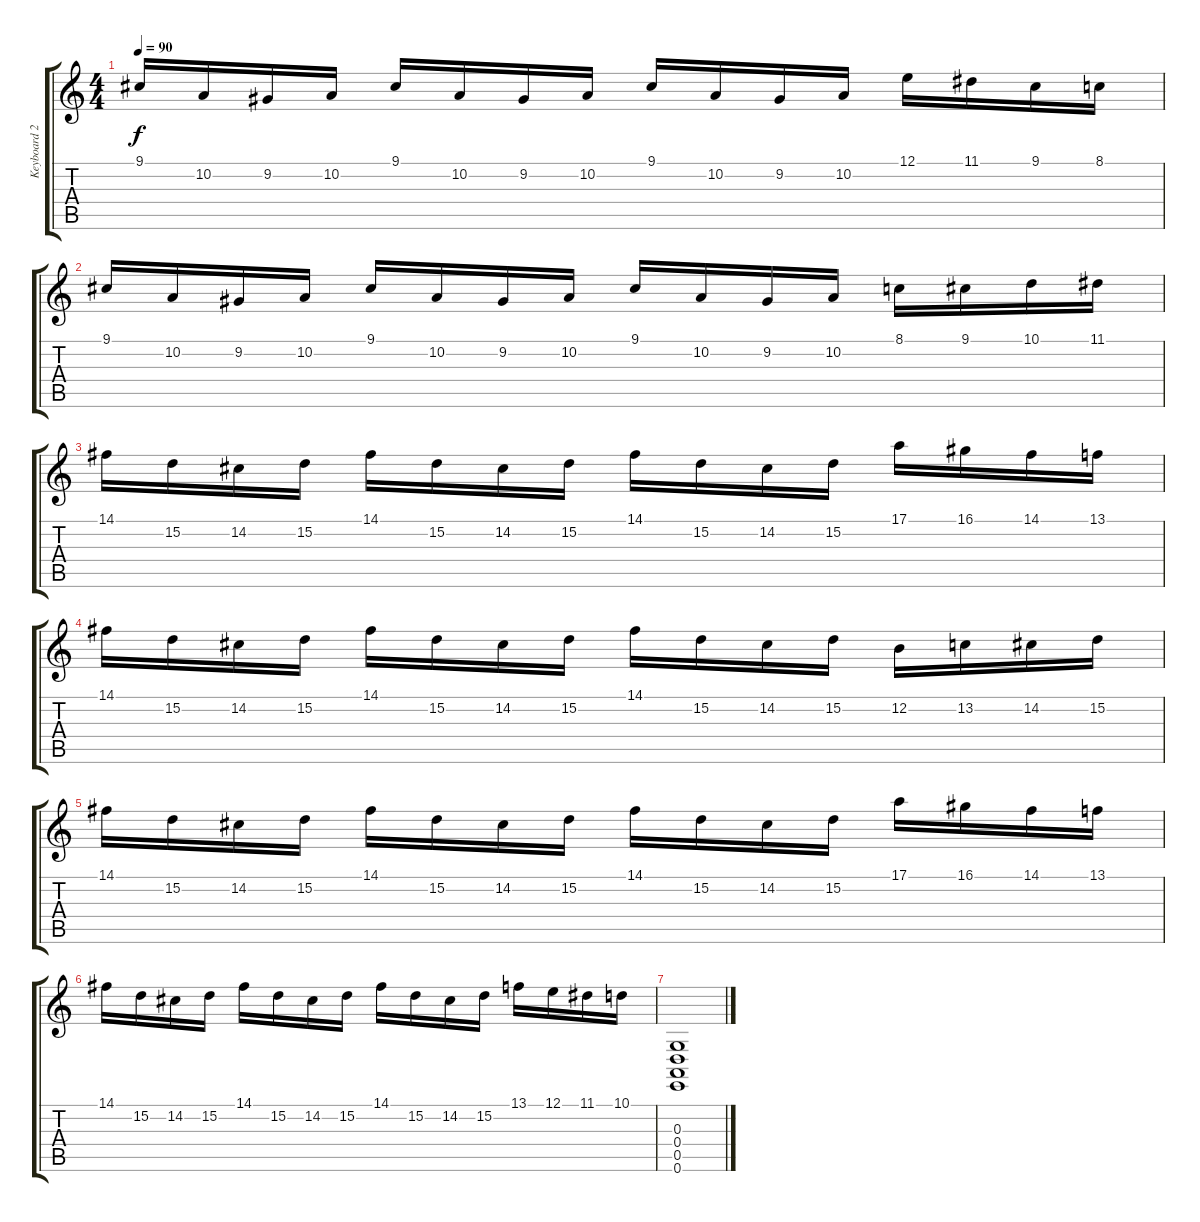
\track ("Keyboard 2." "Keyboard 2") {instrument agogo}
\staff {score tabs}
\tuning (E4 B3 G3 D3 A2 E2) {hide}
\ts (4 4)
\tempo 90
\clef g2
\ks c
9.1.16{dy f} 10.2.16 9.2.16 10.2.16 9.1.16 10.2.16 9.2.16 10.2.16 9.1.16 10.2.16 9.2.16 10.2.16 12.1.16 11.1.16 9.1.16 8.1.16 |
9.1.16 10.2.16 9.2.16 10.2.16 9.1.16 10.2.16 9.2.16 10.2.16 9.1.16 10.2.16 9.2.16 10.2.16 8.1.16 9.1.16 10.1.16 11.1.16 |
14.1.16 15.2.16 14.2.16 15.2.16 14.1.16 15.2.16 14.2.16 15.2.16 14.1.16 15.2.16 14.2.16 15.2.16 17.1.16 16.1.16 14.1.16 13.1.16 |
14.1.16 15.2.16 14.2.16 15.2.16 14.1.16 15.2.16 14.2.16 15.2.16 14.1.16 15.2.16 14.2.16 15.2.16 12.2.16 13.2.16 14.2.16 15.2.16 |
14.1.16 15.2.16 14.2.16 15.2.16 14.1.16 15.2.16 14.2.16 15.2.16 14.1.16 15.2.16 14.2.16 15.2.16 17.1.16 16.1.16 14.1.16 13.1.16 |
14.1.16 15.2.16 14.2.16 15.2.16 14.1.16 15.2.16 14.2.16 15.2.16 14.1.16 15.2.16 14.2.16 15.2.16 13.1.16 12.1.16 11.1.16 10.1.16 |
(0.3 0.4 0.5 0.6).1{instrument gunshot}
